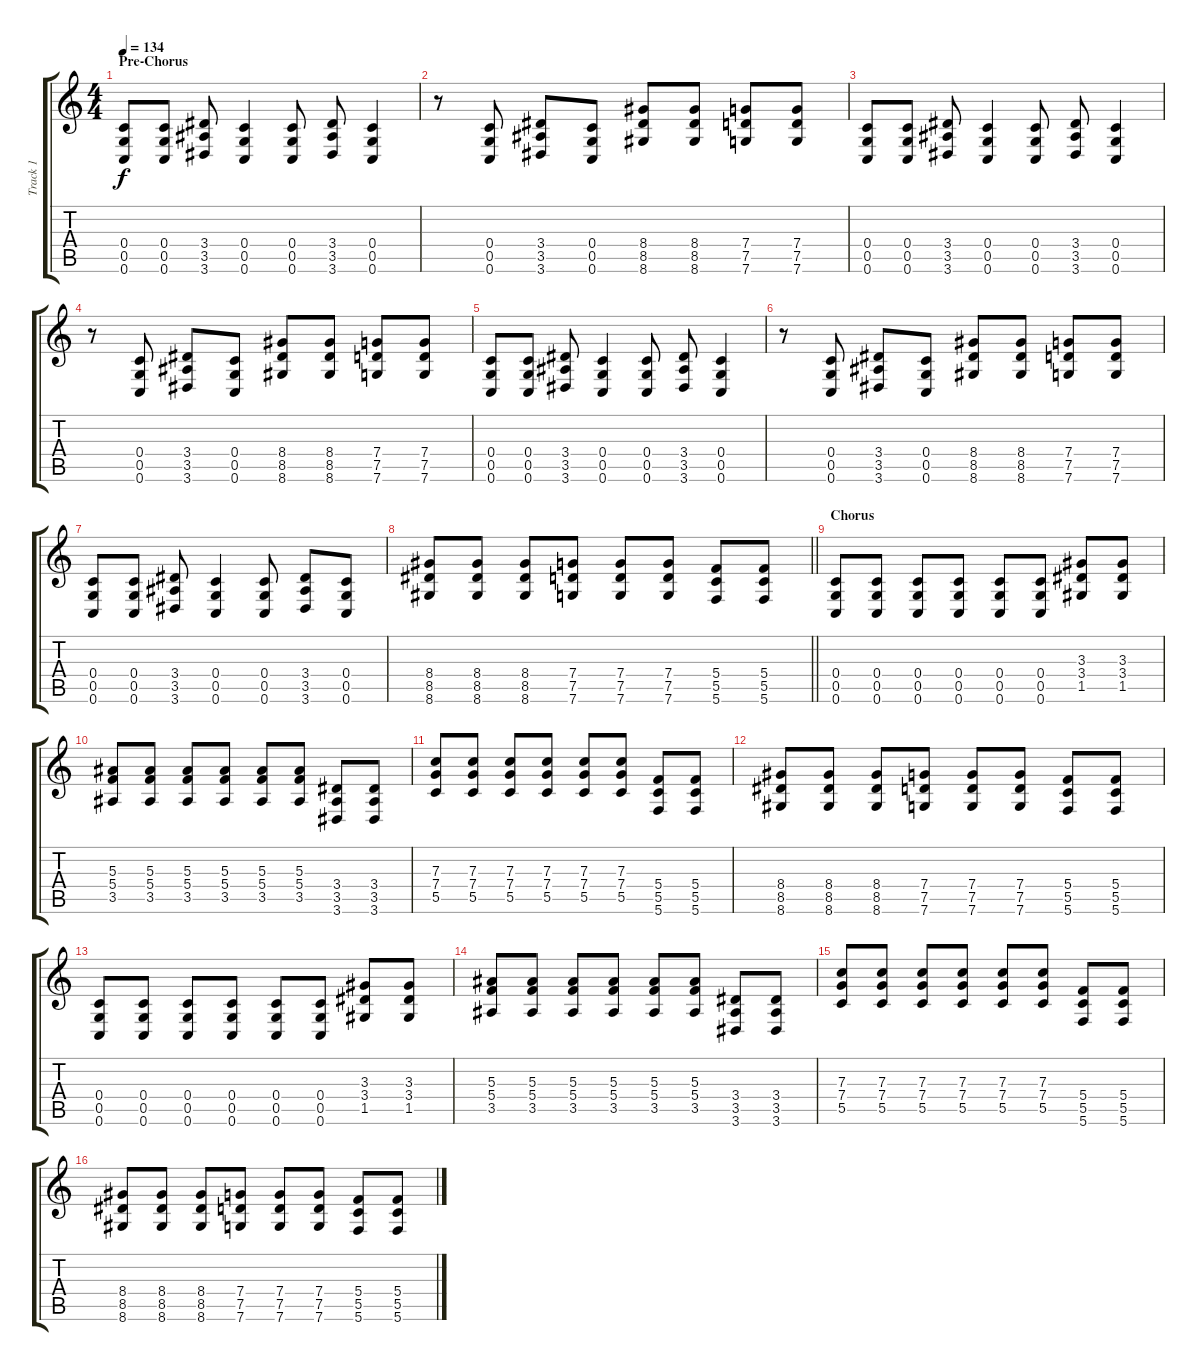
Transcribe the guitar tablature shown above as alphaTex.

\track ("Track 1" "Track 1") {instrument electricguitarclean}
\staff {score tabs}
\tuning (D4 A3 F3 C3 G2 C2) {hide}
\ts (4 4)
\section ("" "Pre-Chorus")
\tempo 134
\clef g2
\ks c
(0.4 0.5 0.6).8{dy f} (0.4 0.5 0.6).8 (3.4 3.5 3.6).8 (0.4 0.5 0.6).4 (0.4 0.5 0.6).8 (3.4 3.5 3.6).8 (0.4 0.5 0.6).4 |
r.8 (0.4 0.5 0.6).8 (3.4 3.5 3.6).8 (0.4 0.5 0.6).8 (8.4 8.5 8.6).8 (8.4 8.5 8.6).8 (7.4 7.5 7.6).8 (7.4 7.5 7.6).8 |
(0.4 0.5 0.6).8 (0.4 0.5 0.6).8 (3.4 3.5 3.6).8 (0.4 0.5 0.6).4 (0.4 0.5 0.6).8 (3.4 3.5 3.6).8 (0.4 0.5 0.6).4 |
r.8 (0.4 0.5 0.6).8 (3.4 3.5 3.6).8 (0.4 0.5 0.6).8 (8.4 8.5 8.6).8 (8.4 8.5 8.6).8 (7.4 7.5 7.6).8 (7.4 7.5 7.6).8 |
(0.4 0.5 0.6).8 (0.4 0.5 0.6).8 (3.4 3.5 3.6).8 (0.4 0.5 0.6).4 (0.4 0.5 0.6).8 (3.4 3.5 3.6).8 (0.4 0.5 0.6).4 |
r.8 (0.4 0.5 0.6).8 (3.4 3.5 3.6).8 (0.4 0.5 0.6).8 (8.4 8.5 8.6).8 (8.4 8.5 8.6).8 (7.4 7.5 7.6).8 (7.4 7.5 7.6).8 |
(0.4 0.5 0.6).8 (0.4 0.5 0.6).8 (3.4 3.5 3.6).8 (0.4 0.5 0.6).4 (0.4 0.5 0.6).8 (3.4 3.5 3.6).8 (0.4 0.5 0.6).8 |
\barLineRight lightlight
(8.4 8.5 8.6).8 (8.4 8.5 8.6).8 (8.4 8.5 8.6).8 (7.4 7.5 7.6).8 (7.4 7.5 7.6).8 (7.4 7.5 7.6).8 (5.4 5.5 5.6).8 (5.4 5.5 5.6).8 |
\section ("" "Chorus")
(0.4 0.5 0.6).8 (0.4 0.5 0.6).8 (0.4 0.5 0.6).8 (0.4 0.5 0.6).8 (0.4 0.5 0.6).8 (0.4 0.5 0.6).8 (3.3 3.4 1.5).8 (3.3 3.4 1.5).8 |
(5.3 5.4 3.5).8 (5.3 5.4 3.5).8 (5.3 5.4 3.5).8 (5.3 5.4 3.5).8 (5.3 5.4 3.5).8 (5.3 5.4 3.5).8 (3.4 3.5 3.6).8 (3.4 3.5 3.6).8 |
(7.3 7.4 5.5).8 (7.3 7.4 5.5).8 (7.3 7.4 5.5).8 (7.3 7.4 5.5).8 (7.3 7.4 5.5).8 (7.3 7.4 5.5).8 (5.4 5.5 5.6).8 (5.4 5.5 5.6).8 |
(8.4 8.5 8.6).8 (8.4 8.5 8.6).8 (8.4 8.5 8.6).8 (7.4 7.5 7.6).8 (7.4 7.5 7.6).8 (7.4 7.5 7.6).8 (5.4 5.5 5.6).8 (5.4 5.5 5.6).8 |
(0.4 0.5 0.6).8 (0.4 0.5 0.6).8 (0.4 0.5 0.6).8 (0.4 0.5 0.6).8 (0.4 0.5 0.6).8 (0.4 0.5 0.6).8 (3.3 3.4 1.5).8 (3.3 3.4 1.5).8 |
(5.3 5.4 3.5).8 (5.3 5.4 3.5).8 (5.3 5.4 3.5).8 (5.3 5.4 3.5).8 (5.3 5.4 3.5).8 (5.3 5.4 3.5).8 (3.4 3.5 3.6).8 (3.4 3.5 3.6).8 |
(7.3 7.4 5.5).8 (7.3 7.4 5.5).8 (7.3 7.4 5.5).8 (7.3 7.4 5.5).8 (7.3 7.4 5.5).8 (7.3 7.4 5.5).8 (5.4 5.5 5.6).8 (5.4 5.5 5.6).8 |
(8.4 8.5 8.6).8 (8.4 8.5 8.6).8 (8.4 8.5 8.6).8 (7.4 7.5 7.6).8 (7.4 7.5 7.6).8 (7.4 7.5 7.6).8 (5.4 5.5 5.6).8 (5.4 5.5 5.6).8
